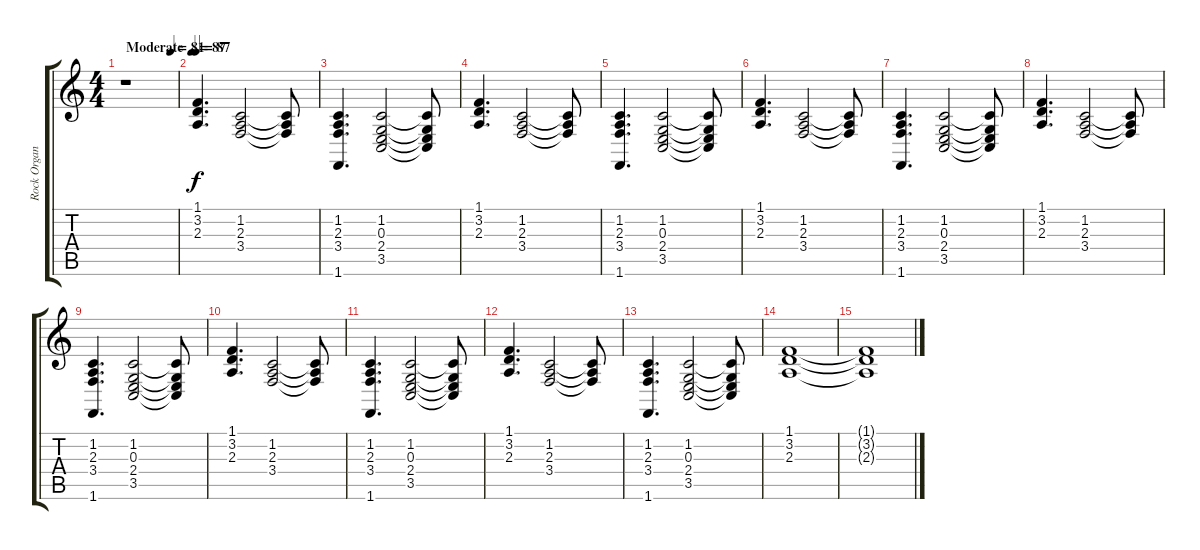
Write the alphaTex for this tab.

\track ("Rock Organ" "Rock Organ") {instrument reedorgan}
\staff {score tabs}
\tuning (E4 B3 G3 D3 A2 E2) {hide}
\ts (4 4)
\tempo (87 "Moderate")
\tempo (81 0.875)
\tempo (87 "Moderate")
\clef g2
\ks c
r.1{dy f instrument reedorgan} |
\tempo 87
(1.1 3.2 2.3).4{d} (1.2 2.3 3.4).2 (1.2{t} 2.3{t} 3.4{t}).8 |
(1.2 2.3 3.4 1.6).4{d} (1.2 0.3 2.4 3.5).2 (1.2{t} 0.3{t} 2.4{t} 3.5{t}).8 |
(1.1 3.2 2.3).4{d} (1.2 2.3 3.4).2 (1.2{t} 2.3{t} 3.4{t}).8 |
(1.2 2.3 3.4 1.6).4{d} (1.2 0.3 2.4 3.5).2 (1.2{t} 0.3{t} 2.4{t} 3.5{t}).8 |
(1.1 3.2 2.3).4{d} (1.2 2.3 3.4).2 (1.2{t} 2.3{t} 3.4{t}).8 |
(1.2 2.3 3.4 1.6).4{d} (1.2 0.3 2.4 3.5).2 (1.2{t} 0.3{t} 2.4{t} 3.5{t}).8 |
(1.1 3.2 2.3).4{d} (1.2 2.3 3.4).2 (1.2{t} 2.3{t} 3.4{t}).8 |
(1.2 2.3 3.4 1.6).4{d} (1.2 0.3 2.4 3.5).2 (1.2{t} 0.3{t} 2.4{t} 3.5{t}).8 |
(1.1 3.2 2.3).4{d} (1.2 2.3 3.4).2 (1.2{t} 2.3{t} 3.4{t}).8 |
(1.2 2.3 3.4 1.6).4{d} (1.2 0.3 2.4 3.5).2 (1.2{t} 0.3{t} 2.4{t} 3.5{t}).8 |
(1.1 3.2 2.3).4{d} (1.2 2.3 3.4).2 (1.2{t} 2.3{t} 3.4{t}).8 |
(1.2 2.3 3.4 1.6).4{d} (1.2 0.3 2.4 3.5).2 (1.2{t} 0.3{t} 2.4{t} 3.5{t}).8 |
(1.1 3.2 2.3).1{volume 0} |
(1.1{t} 3.2{t} 2.3{t}).1
